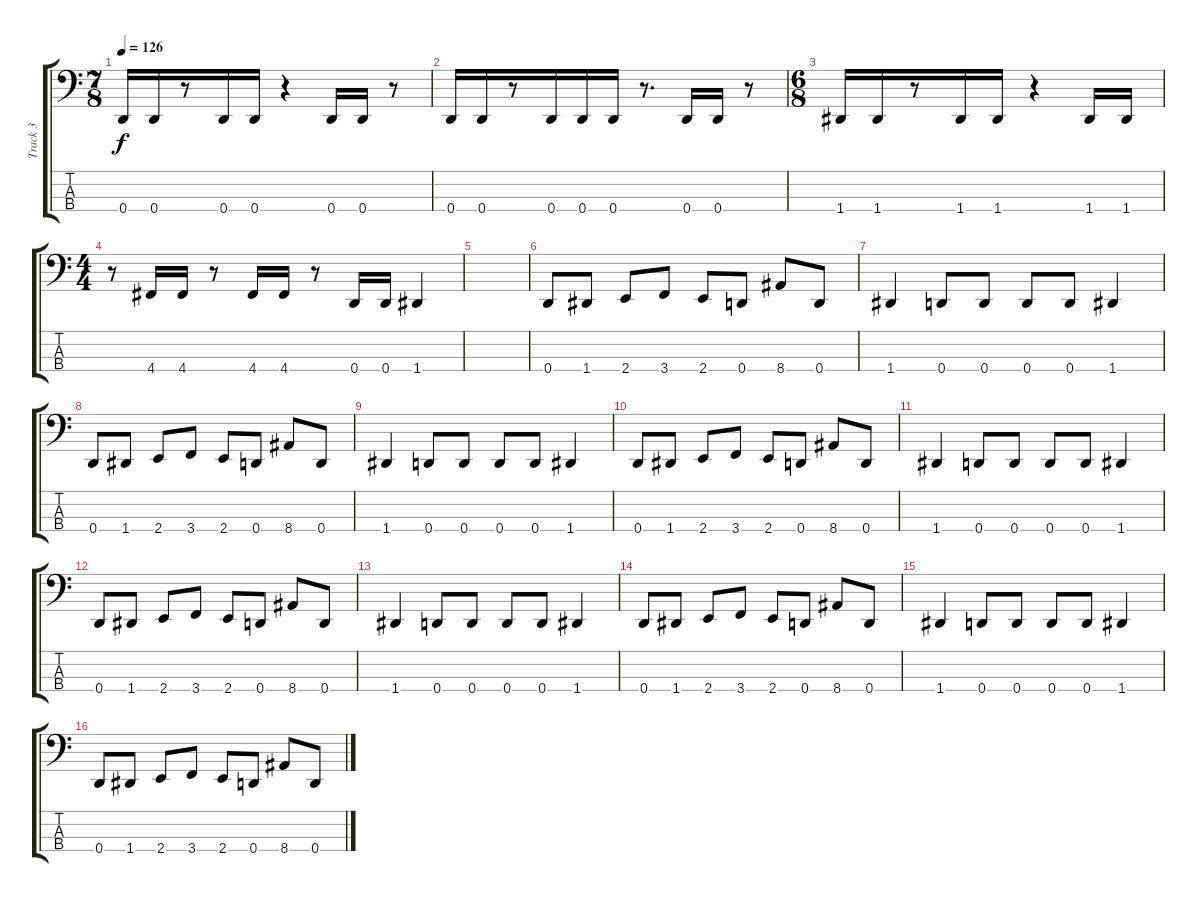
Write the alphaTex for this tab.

\track ("Track 3" "Track 3") {instrument electricbasspick}
\staff {score tabs}
\tuning (G2 D2 A1 D1) {hide}
\ts (7 8)
\tempo 126
\clef f4
\ks c
0.4.16{dy f} 0.4.16 r.8 0.4.16 0.4.16 r.4 0.4.16 0.4.16 r.8 |
0.4.16 0.4.16 r.8 0.4.16 0.4.16 0.4.16 r.8{d} 0.4.16 0.4.16 r.8 |
\ts (6 8)
1.4.16 1.4.16 r.8 1.4.16 1.4.16 r.4 1.4.16 1.4.16 |
\ts (4 4)
r.8 4.4.16 4.4.16 r.8 4.4.16 4.4.16 r.8 0.4.16 0.4.16 1.4.4 |
|
0.4.8 1.4.8 2.4.8 3.4.8 2.4.8 0.4.8 8.4.8 0.4.8 |
1.4.4 0.4.8 0.4.8 0.4.8 0.4.8 1.4.4 |
0.4.8 1.4.8 2.4.8 3.4.8 2.4.8 0.4.8 8.4.8 0.4.8 |
1.4.4 0.4.8 0.4.8 0.4.8 0.4.8 1.4.4 |
0.4.8 1.4.8 2.4.8 3.4.8 2.4.8 0.4.8 8.4.8 0.4.8 |
1.4.4 0.4.8 0.4.8 0.4.8 0.4.8 1.4.4 |
0.4.8 1.4.8 2.4.8 3.4.8 2.4.8 0.4.8 8.4.8 0.4.8 |
1.4.4 0.4.8 0.4.8 0.4.8 0.4.8 1.4.4 |
0.4.8 1.4.8 2.4.8 3.4.8 2.4.8 0.4.8 8.4.8 0.4.8 |
1.4.4 0.4.8 0.4.8 0.4.8 0.4.8 1.4.4 |
0.4.8 1.4.8 2.4.8 3.4.8 2.4.8 0.4.8 8.4.8 0.4.8
